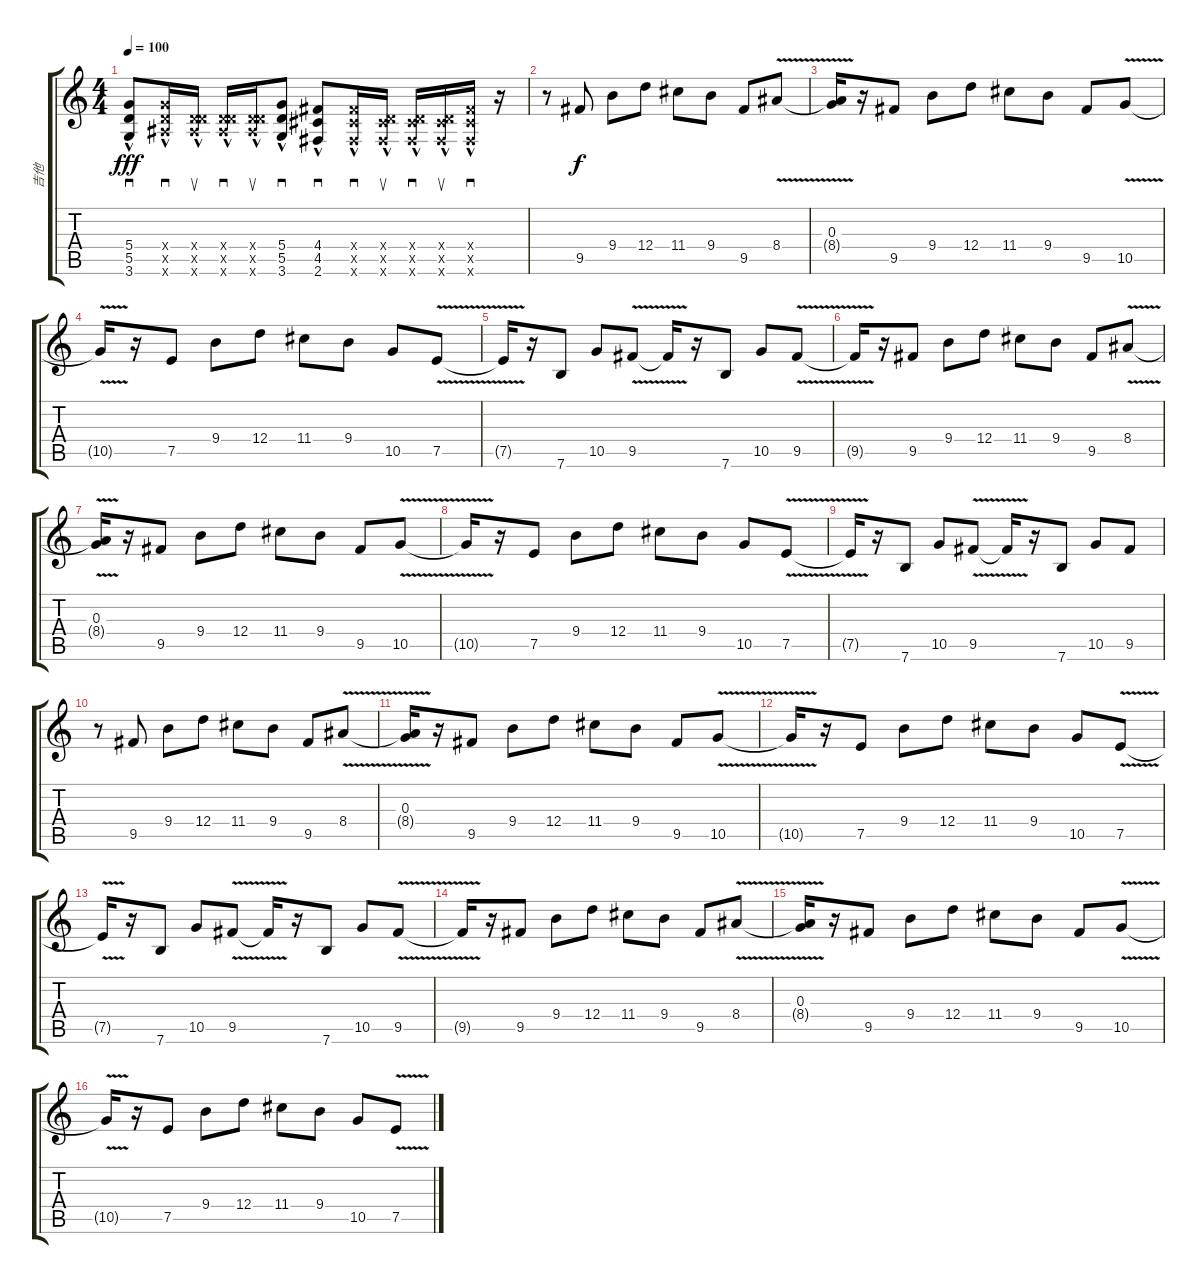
\track ("吉他" "吉他") {instrument overdrivenguitar}
\staff {score tabs}
\tuning (E4 B3 G3 D3 A2 E2) {hide}
\ts (4 4)
\tempo 100
\clef g2
\ks c
(5.4{hac} 5.5{hac} 3.6{hac}).8{sd dy fff} (5.4{hac x} 5.5{hac x} 6.6{hac x}).16{sd} (0.4{hac x} 5.5{hac x} 6.6{hac x}).16{su} (0.4{hac x} 5.5{hac x} 6.6{hac x}).16{sd} (0.4{hac x} 5.5{hac x} 6.6{hac x}).16{su} (5.4{hac} 5.5{hac} 3.6{hac}).8{sd} (4.4{hac} 4.5{hac} 2.6{hac}).8{sd} (4.4{hac x} 4.5{hac x} 2.6{hac x}).16{sd} (0.4{hac x} 4.5{hac x} 2.6{hac x}).16{su} (0.4{hac x} 4.5{hac x} 2.6{hac x}).16{sd} (0.4{hac x} 4.5{hac x} 2.6{hac x}).16{su} (4.4{hac x} 4.5{hac x} 2.6{hac x}).16{sd} r.16 |
r.8 9.5.8{dy f} 9.4.8 12.4.8 11.4.8 9.4.8 9.5.8 8.4{v}.8 |
(0.3 8.4{t}).16 r.16 9.5.8 9.4.8 12.4.8 11.4.8 9.4.8 9.5.8 10.5{v}.8 |
10.5{t}.16 r.16 7.5.8 9.4.8 12.4.8 11.4.8 9.4.8 10.5.8 7.5{v}.8 |
7.5{t}.16 r.16 7.6.8 10.5.8 9.5{v}.8 9.5{t}.16 r.16 7.6.8 10.5.8 9.5{v}.8 |
9.5{t}.16 r.16 9.5.8 9.4.8 12.4.8 11.4.8 9.4.8 9.5.8 8.4{v}.8 |
(0.3 8.4{t}).16 r.16 9.5.8 9.4.8 12.4.8 11.4.8 9.4.8 9.5.8 10.5{v}.8 |
10.5{t}.16 r.16 7.5.8 9.4.8 12.4.8 11.4.8 9.4.8 10.5.8 7.5{v}.8 |
7.5{t}.16 r.16 7.6.8 10.5.8 9.5{v}.8 9.5{t}.16 r.16 7.6.8 10.5.8 9.5.8 |
r.8 9.5.8 9.4.8 12.4.8 11.4.8 9.4.8 9.5.8 8.4{v}.8 |
(0.3 8.4{t}).16 r.16 9.5.8 9.4.8 12.4.8 11.4.8 9.4.8 9.5.8 10.5{v}.8 |
10.5{t}.16 r.16 7.5.8 9.4.8 12.4.8 11.4.8 9.4.8 10.5.8 7.5{v}.8 |
7.5{t}.16 r.16 7.6.8 10.5.8 9.5{v}.8 9.5{t}.16 r.16 7.6.8 10.5.8 9.5{v}.8 |
9.5{t}.16 r.16 9.5.8 9.4.8 12.4.8 11.4.8 9.4.8 9.5.8 8.4{v}.8 |
(0.3 8.4{t}).16 r.16 9.5.8 9.4.8 12.4.8 11.4.8 9.4.8 9.5.8 10.5{v}.8 |
10.5{t}.16 r.16 7.5.8 9.4.8 12.4.8 11.4.8 9.4.8 10.5.8 7.5{v}.8
